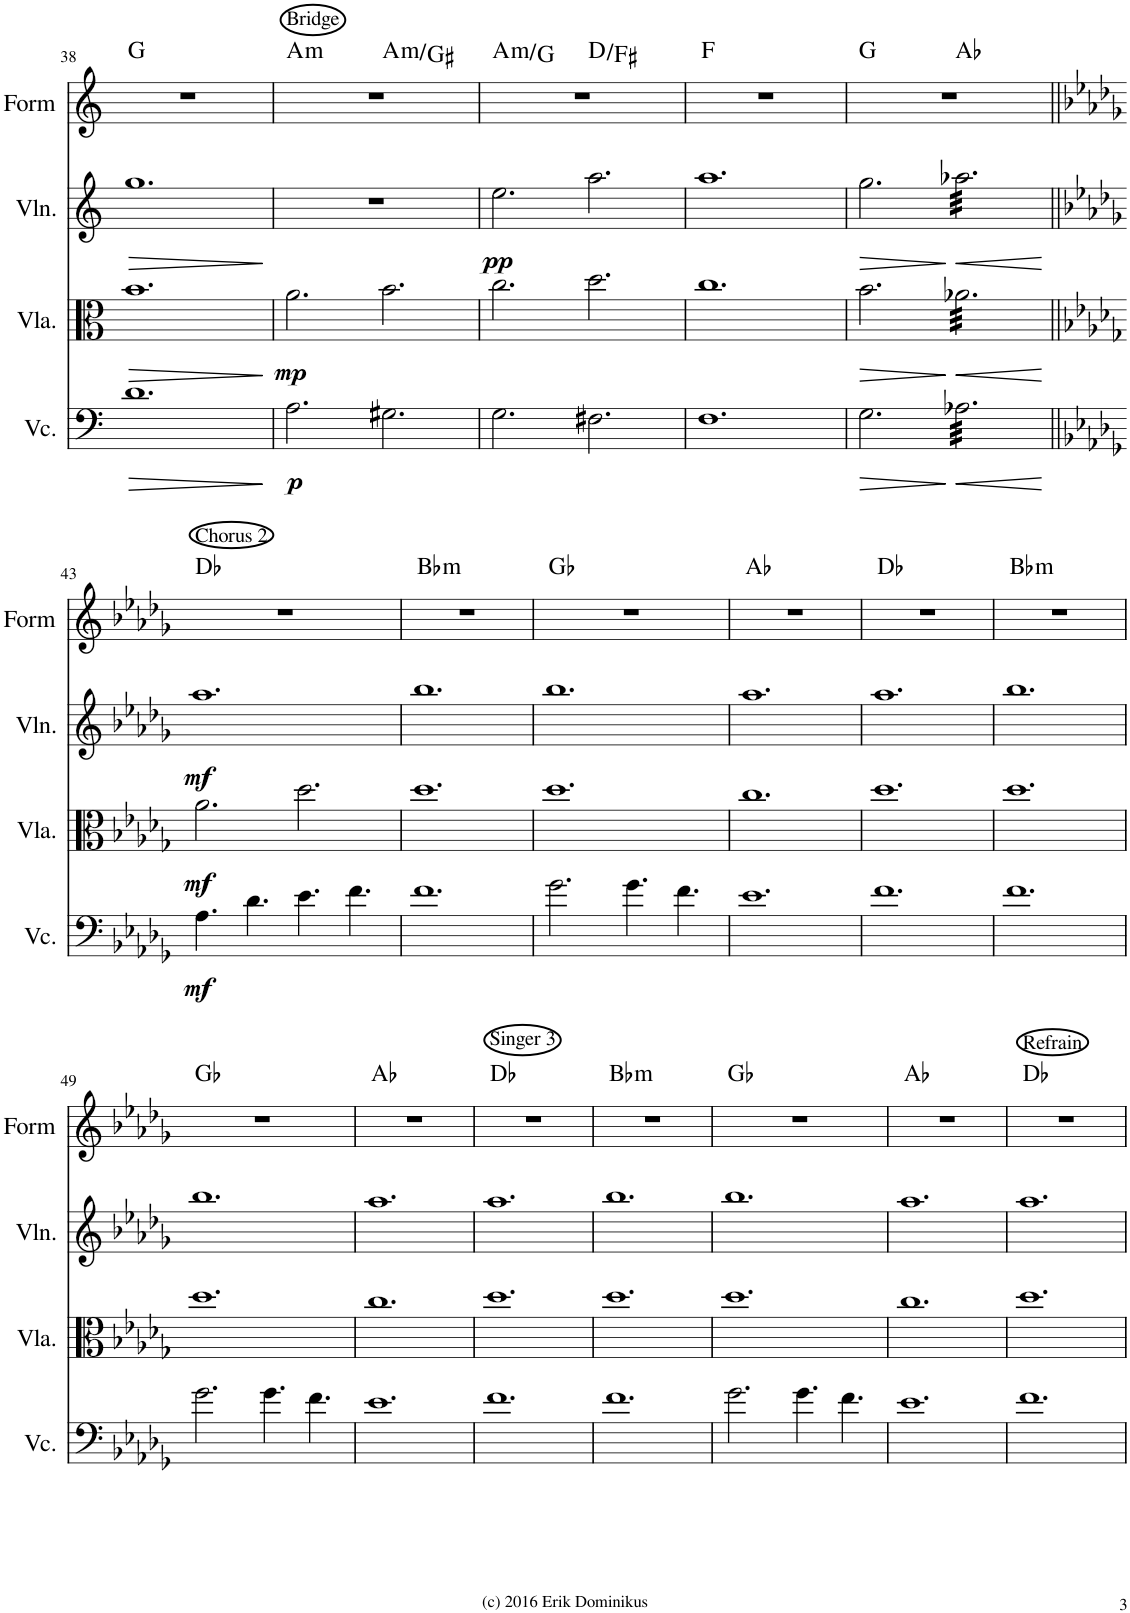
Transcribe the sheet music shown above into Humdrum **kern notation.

**kern	**dynam	**kern	**dynam	**kern	**dynam	**kern	**harte
*part4	*part4	*part3	*part3	*part2	*part2	*part1	*part1
*staff4	*staff4	*staff3	*staff3	*staff2	*staff2	*staff1	*
*I"Violoncello	*	*I"Viola	*	*I"Violin	*	*I"Form	*
*I'Vc.	*	*I'Vla.	*	*I'Vln.	*	*I'Form	*
!!LO:PB:g=z
*clefF4	*	*clefC3	*	*clefG2	*	*clefG2	*
*k[]	*	*k[]	*	*k[]	*	*k[]	*
*M12/8	*	*M12/8	*	*M12/8	*	*M12/8	*
=38	=38	=38	=38	=38	=38	=38	=38
!	!LO:HP:b	!	!LO:HP:b	!	!LO:HP:b	!	!
1.d	>	1.b	>	1.gg	>	1.r	G:maj
.	]	.	]	.	]	.	.
=39	=39	=39	=39	=39	=39	=39	=39
!	!	!	!	!	!	!LO:TX:a:t=Bridge	!
!	!LO:DY:b	!	!LO:DY:b	!	!	!	!LO:H:kt=m
*	*	*	*	*	*	*^	*
2.A\	p	2.a\	mp	1.r	.	1.r	2.ryy	A:min
!	!	!	!	!	!	!	!	!LO:H:kt=m
2.G#X\	.	2.b\	.	.	.	.	2.ryy	A:min/7
=40	=40	=40	=40	=40	=40	=40	=40	=40
!	!	!	!	!	!LO:DY:b	!	!	!LO:H:kt=m
2.G\	.	2.cc\	.	2.ee\	pp	1.r	2.ryy	A:min/b7
2.F#X\	.	2.dd\	.	2.aa\	.	.	2.ryy	D:maj/3
*	*	*	*	*	*	*v	*v	*
=41	=41	=41	=41	=41	=41	=41	=41
1.F	.	1.cc	.	1.aa	.	1.r	F:maj
=42	=42	=42	=42	=42	=42	=42	=42
!	!LO:HP:b	!	!LO:HP:b	!	!LO:HP:b	!	!
*	*	*	*	*	*	*^	*
2.G\	>	2.b\	>	2.gg\	>	1.r	2.ryy	G:maj
!	!LO:HP:n=1:b	!	!LO:HP:n=1:b	!	!LO:HP:n=1:b	!	!	!
*tremolo	*	*	*	*	*	*	*	*
*	*	*tremolo	*	*	*	*	*	*
*	*	*	*	*tremolo	*	*	*	*
32A-X\LLL	] <	32a-X\LLL	] <	32aa-X\LLL	] <	.	2.ryy	Ab:maj
32A-X\	.	32a-X\	.	32aa-X\	.	.	.	.
32A-X\	.	32a-X\	.	32aa-X\	.	.	.	.
32A-X\	.	32a-X\	.	32aa-X\	.	.	.	.
32A-X\	.	32a-X\	.	32aa-X\	.	.	.	.
32A-X\	.	32a-X\	.	32aa-X\	.	.	.	.
32A-X\	.	32a-X\	.	32aa-X\	.	.	.	.
32A-X\	.	32a-X\	.	32aa-X\	.	.	.	.
32A-X\	.	32a-X\	.	32aa-X\	.	.	.	.
32A-X\	.	32a-X\	.	32aa-X\	.	.	.	.
32A-X\	.	32a-X\	.	32aa-X\	.	.	.	.
32A-X\	.	32a-X\	.	32aa-X\	.	.	.	.
32A-X\	.	32a-X\	.	32aa-X\	.	.	.	.
32A-X\	.	32a-X\	.	32aa-X\	.	.	.	.
32A-X\	.	32a-X\	.	32aa-X\	.	.	.	.
32A-X\	.	32a-X\	.	32aa-X\	.	.	.	.
32A-X\	.	32a-X\	.	32aa-X\	.	.	.	.
32A-X\	.	32a-X\	.	32aa-X\	.	.	.	.
32A-X\	.	32a-X\	.	32aa-X\	.	.	.	.
32A-X\	.	32a-X\	.	32aa-X\	.	.	.	.
32A-X\	.	32a-X\	.	32aa-X\	.	.	.	.
32A-X\	.	32a-X\	.	32aa-X\	.	.	.	.
32A-X\	.	32a-X\	.	32aa-X\	.	.	.	.
32A-X\JJJ	.	32a-X\JJJ	.	32aa-X\JJJ	.	.	.	.
*	*	*	*	*Xtremolo	*	*	*	*
*	*	*Xtremolo	*	*	*	*	*	*
*Xtremolo	*	*	*	*	*	*	*	*
.	[	.	[	.	[	.	.	.
*	*	*	*	*	*	*v	*v	*
!!LO:LB:g=z
=43||	=43||	=43||	=43||	=43||	=43||	=43||	=43||
*k[b-e-a-d-g-]	*	*k[b-e-a-d-g-]	*	*k[b-e-a-d-g-]	*	*k[b-e-a-d-g-]	*
*	*	*	*	*	*	*^	*
!	!	!	!	!	!	!LO:TX:a:t=Chorus 2	!	!
!	!LO:DY:b	!	!LO:DY:b	!	!LO:DY:b	!	!	!
*	*	*	*	*	*	*v	*v	*
4.A-\	mf	2.a-\	mf	1.aa-	mf	1.r	Db:maj
4.d-\	.	.	.	.	.	.	.
4.e-\	.	2.dd-\	.	.	.	.	.
4.f\	.	.	.	.	.	.	.
=44	=44	=44	=44	=44	=44	=44	=44
!	!	!	!	!	!	!	!LO:H:kt=m
1.f	.	1.dd-	.	1.bb-	.	1.r	Bb:min
=45	=45	=45	=45	=45	=45	=45	=45
2.g-\	.	1.dd-	.	1.bb-	.	1.r	Gb:maj
4.g-\	.	.	.	.	.	.	.
4.f\	.	.	.	.	.	.	.
=46	=46	=46	=46	=46	=46	=46	=46
1.e-	.	1.cc	.	1.aa-	.	1.r	Ab:maj
=47	=47	=47	=47	=47	=47	=47	=47
1.f	.	1.dd-	.	1.aa-	.	1.r	Db:maj
=48	=48	=48	=48	=48	=48	=48	=48
!	!	!	!	!	!	!	!LO:H:kt=m
1.f	.	1.dd-	.	1.bb-	.	1.r	Bb:min
!!LO:LB:g=z
=49	=49	=49	=49	=49	=49	=49	=49
2.g-\	.	1.dd-	.	1.bb-	.	1.r	Gb:maj
4.g-\	.	.	.	.	.	.	.
4.f\	.	.	.	.	.	.	.
=50	=50	=50	=50	=50	=50	=50	=50
1.e-	.	1.cc	.	1.aa-	.	1.r	Ab:maj
=51	=51	=51	=51	=51	=51	=51	=51
!	!	!	!	!	!	!LO:TX:a:t=Singer 3	!
1.f	.	1.dd-	.	1.aa-	.	1.r	Db:maj
=52	=52	=52	=52	=52	=52	=52	=52
!	!	!	!	!	!	!	!LO:H:kt=m
1.f	.	1.dd-	.	1.bb-	.	1.r	Bb:min
=53	=53	=53	=53	=53	=53	=53	=53
2.g-\	.	1.dd-	.	1.bb-	.	1.r	Gb:maj
4.g-\	.	.	.	.	.	.	.
4.f\	.	.	.	.	.	.	.
=54	=54	=54	=54	=54	=54	=54	=54
1.e-	.	1.cc	.	1.aa-	.	1.r	Ab:maj
=55	=55	=55	=55	=55	=55	=55	=55
!	!	!	!	!	!	!LO:TX:a:t=Refrain	!
1.f	.	1.dd-	.	1.aa-	.	1.r	Db:maj
=	=	=	=	=	=	=	=
*-	*-	*-	*-	*-	*-	*-	*-
